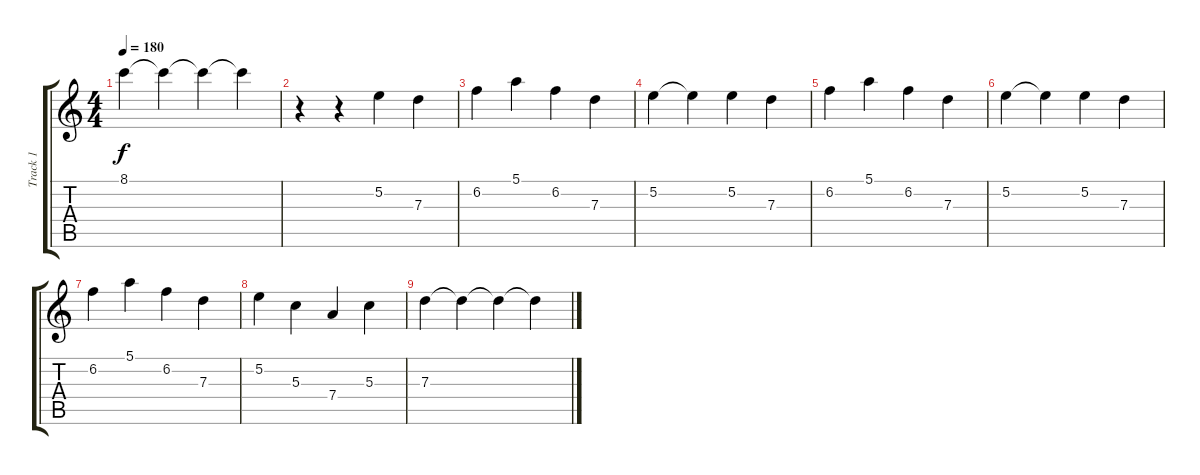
\track ("Track 1" "Track 1") {instrument acousticguitarnylon}
\staff {score tabs}
\tuning (E4 B3 G3 D3 A2 E2) {hide}
\ts (4 4)
\tempo 180
\clef g2
\ks c
8.1{t}.4{dy f} 8.1{t}.4 8.1{t}.4 8.1{t}.4 |
r.4 r.4 5.2.4 7.3.4 |
6.2.4 5.1.4 6.2.4 7.3.4 |
5.2.4 5.2{t}.4 5.2.4 7.3.4 |
6.2.4 5.1.4 6.2.4 7.3.4 |
5.2.4 5.2{t}.4 5.2.4 7.3.4 |
6.2.4 5.1.4 6.2.4 7.3.4 |
5.2.4 5.3.4 7.4.4 5.3.4 |
7.3.4 7.3{t}.4 7.3{t}.4 7.3{t}.4
